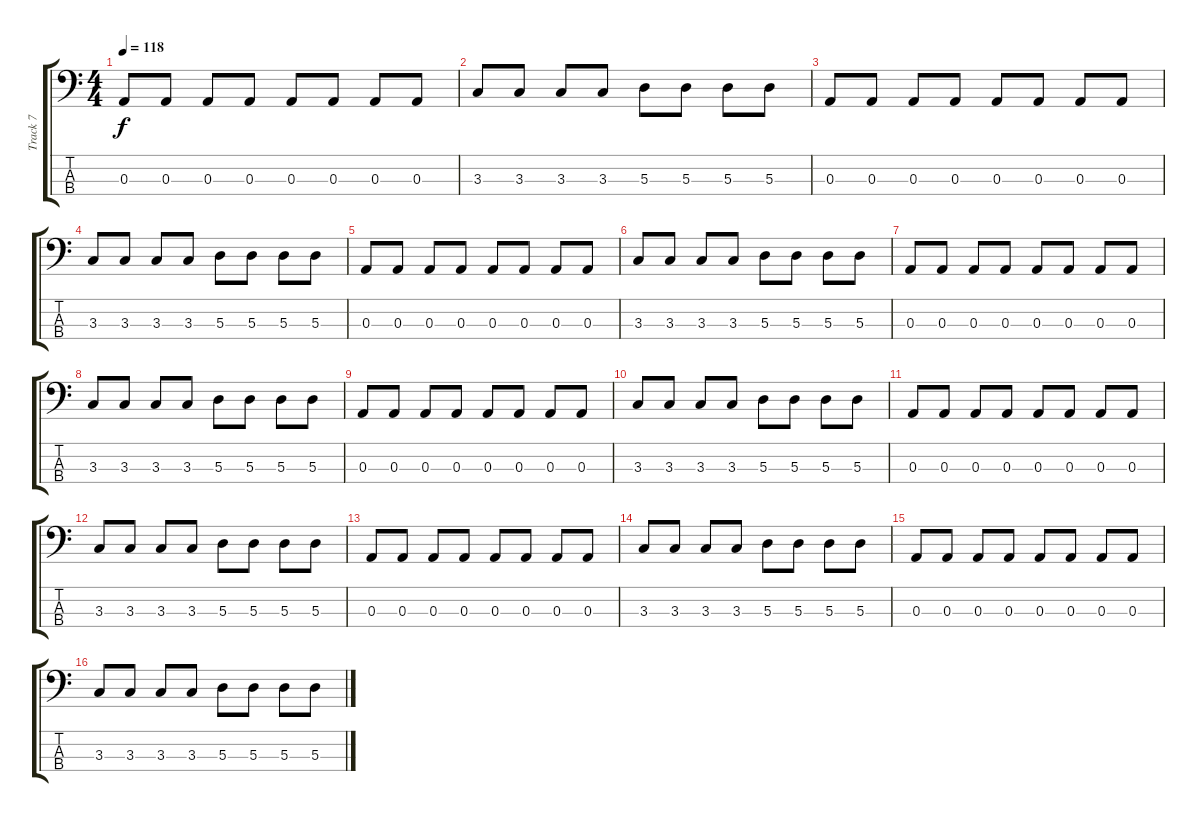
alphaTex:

\track ("Track 7" "Track 7") {instrument electricbasspick}
\staff {score tabs}
\tuning (G2 D2 A1 E1) {hide}
\ts (4 4)
\tempo 118
\clef f4
\ks c
0.3.8{dy f} 0.3.8 0.3.8 0.3.8 0.3.8 0.3.8 0.3.8 0.3.8 |
3.3.8 3.3.8 3.3.8 3.3.8 5.3.8 5.3.8 5.3.8 5.3.8 |
0.3.8 0.3.8 0.3.8 0.3.8 0.3.8 0.3.8 0.3.8 0.3.8 |
3.3.8 3.3.8 3.3.8 3.3.8 5.3.8 5.3.8 5.3.8 5.3.8 |
0.3.8 0.3.8 0.3.8 0.3.8 0.3.8 0.3.8 0.3.8 0.3.8 |
3.3.8 3.3.8 3.3.8 3.3.8 5.3.8 5.3.8 5.3.8 5.3.8 |
0.3.8 0.3.8 0.3.8 0.3.8 0.3.8 0.3.8 0.3.8 0.3.8 |
3.3.8 3.3.8 3.3.8 3.3.8 5.3.8 5.3.8 5.3.8 5.3.8 |
0.3.8 0.3.8 0.3.8 0.3.8 0.3.8 0.3.8 0.3.8 0.3.8 |
3.3.8 3.3.8 3.3.8 3.3.8 5.3.8 5.3.8 5.3.8 5.3.8 |
0.3.8 0.3.8 0.3.8 0.3.8 0.3.8 0.3.8 0.3.8 0.3.8 |
3.3.8 3.3.8 3.3.8 3.3.8 5.3.8 5.3.8 5.3.8 5.3.8 |
0.3.8 0.3.8 0.3.8 0.3.8 0.3.8 0.3.8 0.3.8 0.3.8 |
3.3.8 3.3.8 3.3.8 3.3.8 5.3.8 5.3.8 5.3.8 5.3.8 |
0.3.8 0.3.8 0.3.8 0.3.8 0.3.8 0.3.8 0.3.8 0.3.8 |
3.3.8 3.3.8 3.3.8 3.3.8 5.3.8 5.3.8 5.3.8 5.3.8
